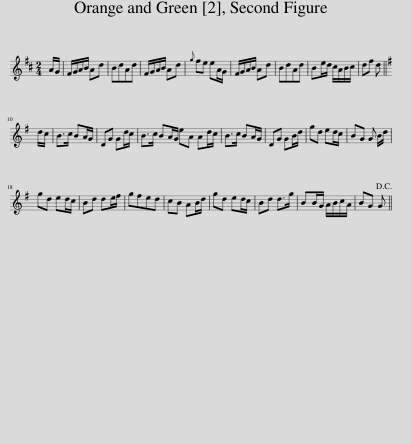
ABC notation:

X:1
L:1/8
M:2/4
I:linebreak $
K:D
V:1 treble
V:1
 A/G/ | F/G/A/B/ Ad | BdAd | F/G/A/B/ Ad |{g} fe eA/G/ | %5
 F/G/A/B/ Ad | BdAd | Be/d/ c/A/B/c/ | df d ||$[K:G] d/c/ | %10
 B>c BA/G/ | DG Gd/c/ | B>c BA/G/ eA Ad/c/ | B>c BA/G/ | DG GB/d/ | %15
 gd ed/c/ | BG G B/d/ |$ gd ed/c/ | Bd de/f/ | gfed | %20
 cB AB/d/ | gd ed/c/ | Bd d>g | BB/G/ A/B/c/A/ | BG G!D.C.! || %25
